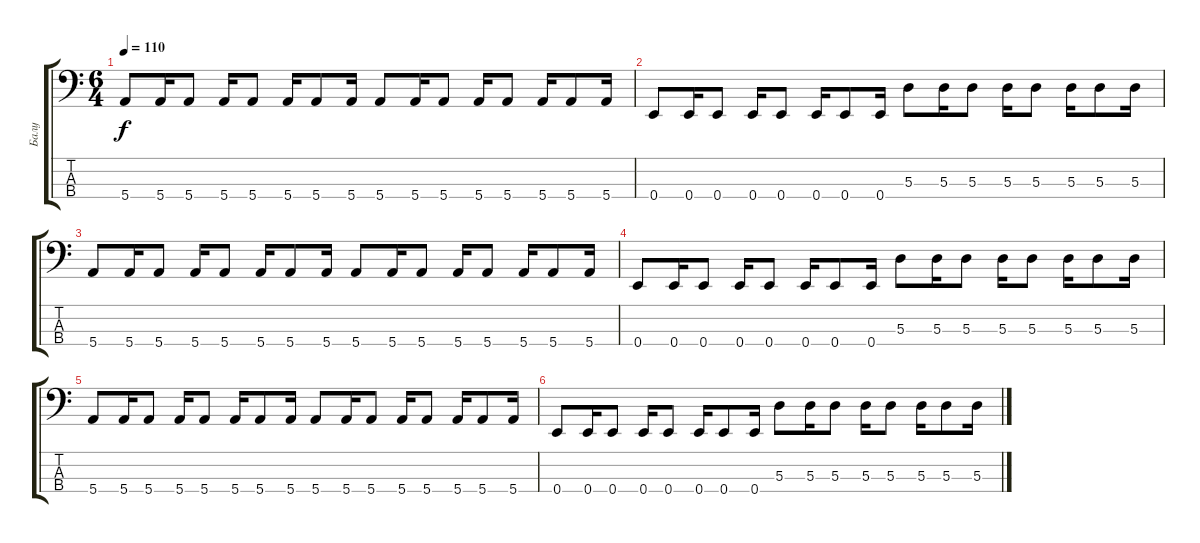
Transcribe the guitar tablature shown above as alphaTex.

\track ("Балу" "Балу") {instrument acousticguitarnylon}
\staff {score tabs}
\tuning (G2 D2 A1 E1) {hide}
\ts (6 4)
\tempo 110
\clef f4
\ks c
5.4.8{dy f volume 7} 5.4.16 5.4.8 5.4.16 5.4.8 5.4.16 5.4.8 5.4.16 5.4.8 5.4.16 5.4.8 5.4.16 5.4.8 5.4.16 5.4.8 5.4.16 |
0.4.8{volume 6} 0.4.16 0.4.8 0.4.16 0.4.8 0.4.16 0.4.8 0.4.16 5.3.8 5.3.16 5.3.8 5.3.16 5.3.8 5.3.16 5.3.8 5.3.16 |
5.4.8{volume 5} 5.4.16 5.4.8 5.4.16 5.4.8 5.4.16 5.4.8 5.4.16 5.4.8 5.4.16 5.4.8 5.4.16 5.4.8 5.4.16 5.4.8 5.4.16 |
0.4.8{volume 4} 0.4.16 0.4.8 0.4.16 0.4.8 0.4.16 0.4.8 0.4.16 5.3.8 5.3.16 5.3.8 5.3.16 5.3.8 5.3.16 5.3.8 5.3.16 |
5.4.8{volume 2} 5.4.16 5.4.8 5.4.16 5.4.8 5.4.16 5.4.8 5.4.16 5.4.8 5.4.16 5.4.8 5.4.16 5.4.8 5.4.16 5.4.8 5.4.16 |
0.4.8{volume 0} 0.4.16 0.4.8 0.4.16 0.4.8 0.4.16 0.4.8 0.4.16 5.3.8 5.3.16 5.3.8 5.3.16 5.3.8 5.3.16 5.3.8 5.3.16
